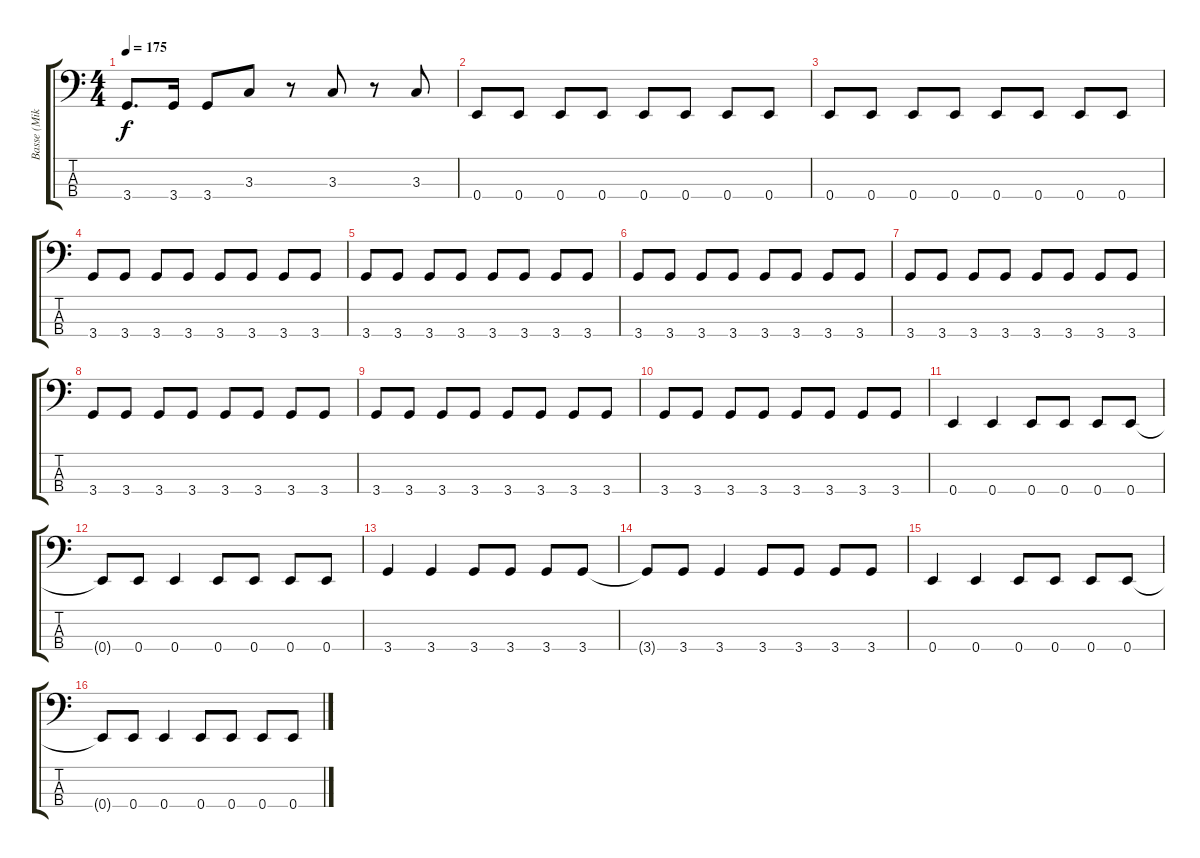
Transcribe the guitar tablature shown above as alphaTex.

\track ("Basse (Mike Dirnt)" "Basse (Mik") {instrument electricbassfinger}
\staff {score tabs}
\tuning (G2 D2 A1 E1) {hide}
\ts (4 4)
\tempo 175
\clef f4
\ks c
3.4.8{d dy f} 3.4.16 3.4.8 3.3.8 r.8 3.3.8 r.8 3.3.8 |
0.4.8 0.4.8 0.4.8 0.4.8 0.4.8 0.4.8 0.4.8 0.4.8 |
0.4.8 0.4.8 0.4.8 0.4.8 0.4.8 0.4.8 0.4.8 0.4.8 |
3.4.8 3.4.8 3.4.8 3.4.8 3.4.8 3.4.8 3.4.8 3.4.8 |
3.4.8 3.4.8 3.4.8 3.4.8 3.4.8 3.4.8 3.4.8 3.4.8 |
3.4.8 3.4.8 3.4.8 3.4.8 3.4.8 3.4.8 3.4.8 3.4.8 |
3.4.8 3.4.8 3.4.8 3.4.8 3.4.8 3.4.8 3.4.8 3.4.8 |
3.4.8 3.4.8 3.4.8 3.4.8 3.4.8 3.4.8 3.4.8 3.4.8 |
3.4.8 3.4.8 3.4.8 3.4.8 3.4.8 3.4.8 3.4.8 3.4.8 |
3.4.8 3.4.8 3.4.8 3.4.8 3.4.8 3.4.8 3.4.8 3.4.8 |
0.4.4 0.4.4 0.4.8 0.4.8 0.4.8 0.4.8 |
0.4{t}.8 0.4.8 0.4.4 0.4.8 0.4.8 0.4.8 0.4.8 |
3.4.4 3.4.4 3.4.8 3.4.8 3.4.8 3.4.8 |
3.4{t}.8 3.4.8 3.4.4 3.4.8 3.4.8 3.4.8 3.4.8 |
0.4.4 0.4.4 0.4.8 0.4.8 0.4.8 0.4.8 |
0.4{t}.8 0.4.8 0.4.4 0.4.8 0.4.8 0.4.8 0.4.8
